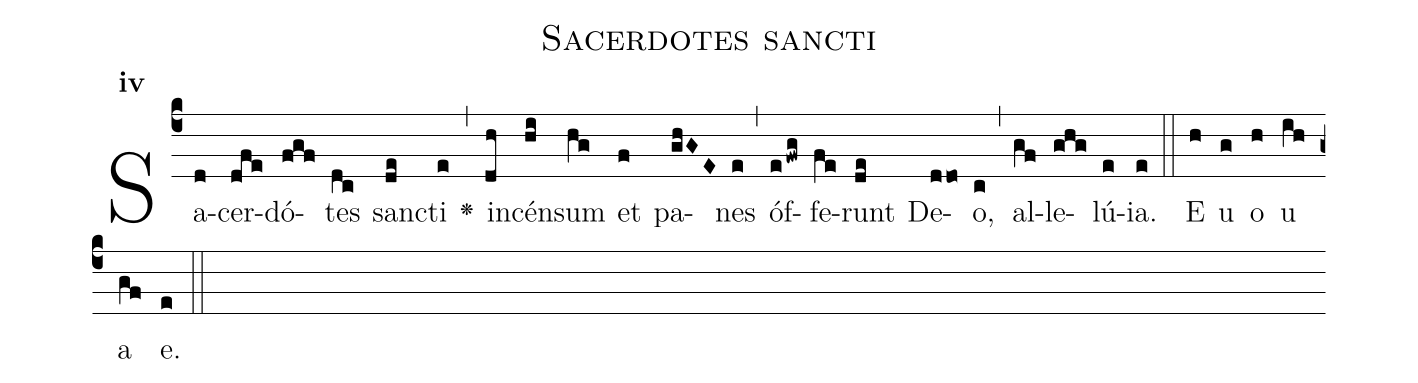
name:Sacerdotes sancti;
office-part:Antiphona;
mode:4;
%%
initial-style: 1;
name: Sacerdotes sancti;
book: Antiphonae & Responsoria/Tomus IV, p. 182;
occasion: Ss.mi Corporis et Sanguinis Christi;
office-part: Laudes Ant 2;
user-notes: ;
commentary: ;
annotation: 4e;
centering-scheme: english;
fontsize: 12;
font: OFLSortsMillGoudy;
height: 11;
width: 4.5;
%%
(c4)Sa(d)cer(dfe)dó(fgf)tes(dc) san(de)cti(e) <v>\greheightstar</v>(,) in(dh)cén(hi)sum(hg) et(f) pa(ghGE)nes(e) (,) óf(efwg)fe(fe)runt(de) De(ddo)o,(c) (,) al(gf)le(ghg)lú(e)ia.(e) (::)
E(h) u(g) o(h) u(ih) a(gf) e.(e) (::)
